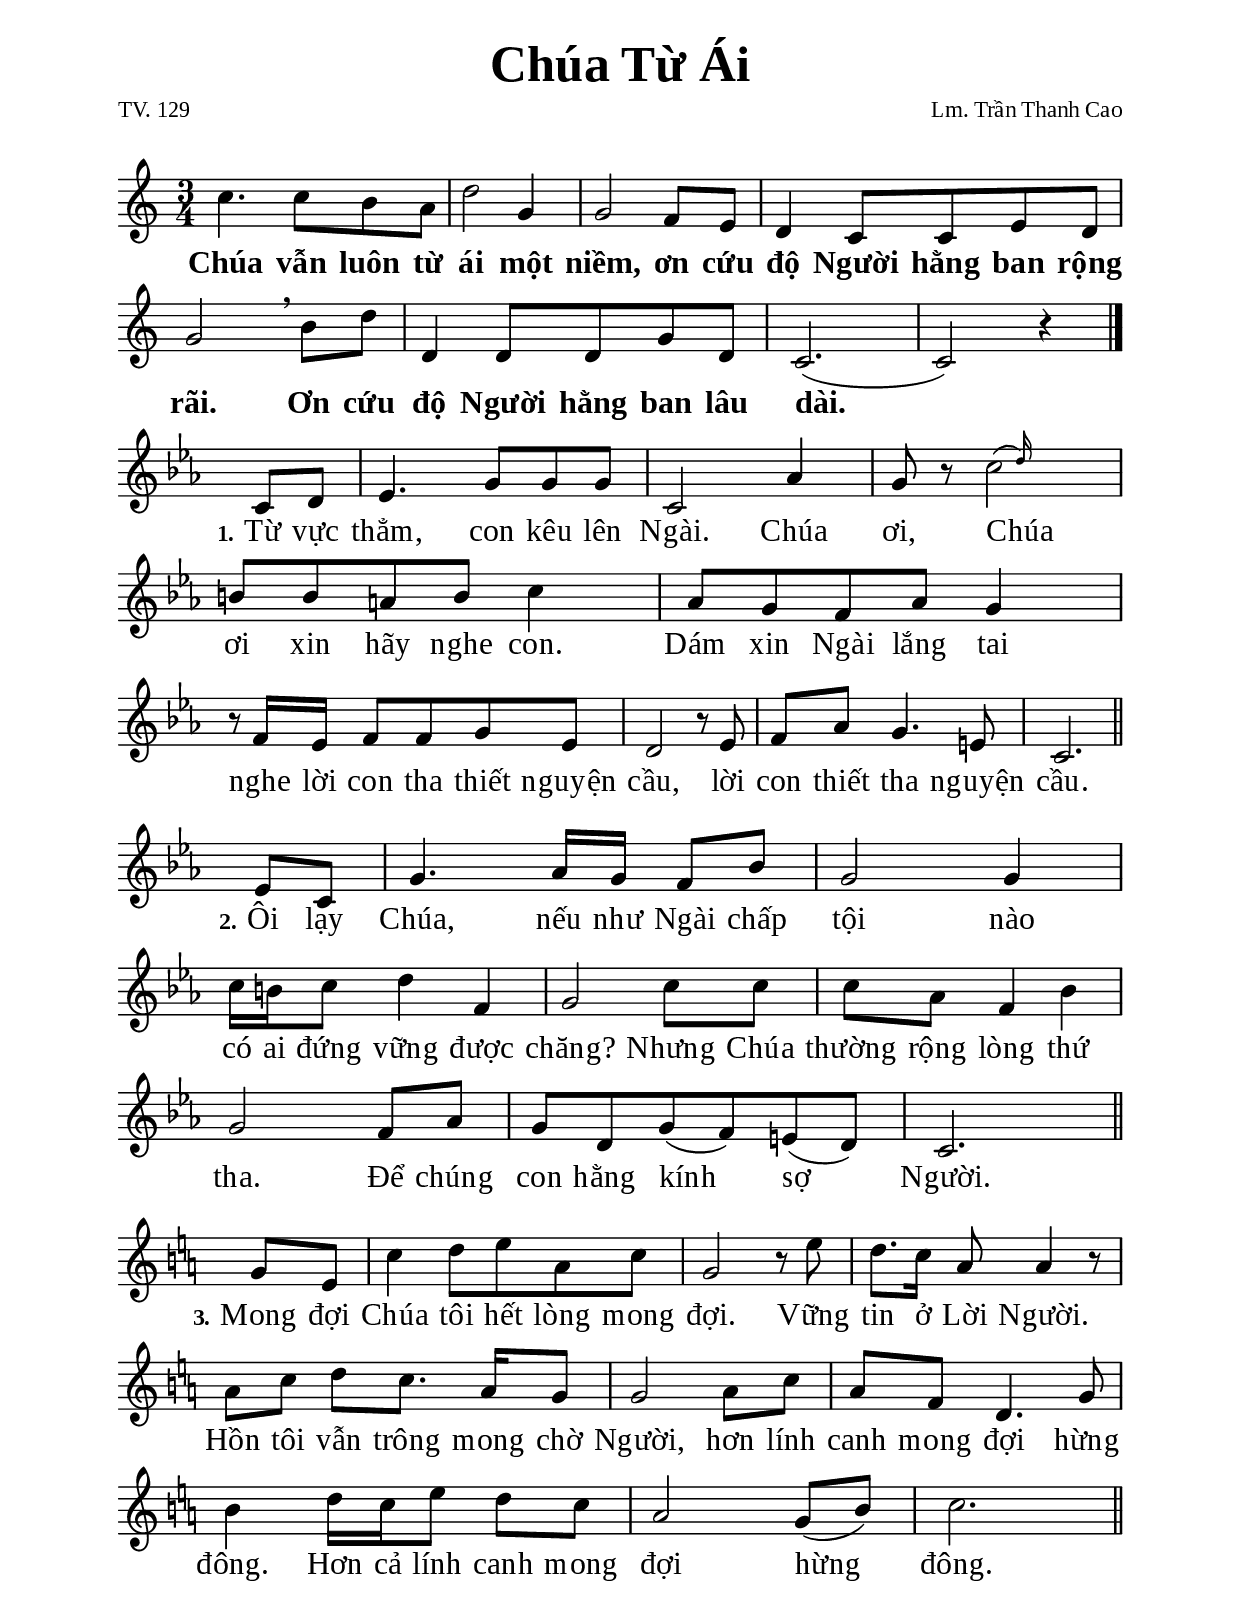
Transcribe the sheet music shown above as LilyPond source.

% Cài đặt chung
\version "2.20.0"
\include "english.ly"

\header {
  title = \markup { \fontsize #3 "Chúa Từ Ái" }
  poet = "TV. 129"
  composer = "Lm. Trần Thanh Cao"
  arranger = " "
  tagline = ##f
}

\paper {
  #(set-paper-size "a4")
  top-margin = 15\mm
  bottom-margin = 15\mm
  left-margin = 20\mm
  right-margin = 20\mm
  indent = #0
  #(define fonts
    (make-pango-font-tree
      "Liberation Serif"
      "Liberation Serif"
      "Liberation Serif"
      (/ 20 20)))
  page-count = #1
}

% Nhạc điệp khúc
nhacDiepKhuc = \relative c'' {
  c4. c8 b a |
  d2 g,4 |
  g2 f8 e |
  d4 c8 c e d |
  g2 \breathe b8 d |
  d,4 d8 d g d |
  c2. ( |
  c2) r4 \bar "|."
}

% Nhạc phiên khúc
nhacPhienKhucMot = \relative c' {
  #(define afterGraceFraction (cons 1 4))
  \partial 4 c8 d |
  ef4. g8 g g |
  c,2 af'4 |
  g8 r \afterGrace c2 (\tweak font-size #-4 d16) |
  b!8 b a! b c4 |
  af8 g f af g4 |
  r8 f16 ef f8 f g ef |
  d2 r8 ef |
  f af g4. e!8 |
  c2. \bar "||"
}

nhacPhienKhucHai = \relative c' {
  \partial 4 ef8 c |
  g'4. af16 g f8 bf |
  g2 g4 |
  c16 b! c8 d4 f, |
  g2 c8 c |
  c af f4 bf |
  g2 f8 af |
  g d g (f) e! (d) |
  c2. \bar "||"
}

nhacPhienKhucBa = \relative c'' {
  \set Staff.keyAlterations = #`(((0 . 6) . ,NATURAL)
                                 ((1 . 2) . ,NATURAL)
                                 ((0 . 5) . ,NATURAL))
  \partial 4 g8 e |
  c'4 d8 e a, c |
  g2 r8 e' |
  d8. c16 a8 a4 r8 |
  a c d c8. a16 g8 |
  g2 a8 c |
  a f d4. g8 |
  b4 d16 c e8 d c |
  a2 g8 (b) |
  c2. \bar "||"
}

% Lời điệp khúc
loiDiepKhuc = \lyricmode {
  Chúa vẫn luôn từ ái một niềm,
  ơn cứu độ Người hằng ban rộng rãi.
  Ơn cứu độ Người hằng ban lâu dài.
}

% Lời phiên khúc
loiPhienKhucMot = \lyricmode {
  \set stanza = #"1."
  Từ vực thẳm, con kêu lên Ngài.
  Chúa ơi, Chúa ơi xin hãy nghe con.
  Dám xin Ngài lắng tai nghe lời con tha thiết nguyện cầu,
  lời con thiết tha nguyện cầu.
}

loiPhienKhucHai = \lyricmode {
  \set stanza = #"2."
  Ôi lạy Chúa, nếu như Ngài chấp tội
  nào có ai đứng vững được chăng?
  Nhưng Chúa thường rộng lòng thứ tha.
  Để chúng con hằng kính sợ Người.
}

loiPhienKhucBa = \lyricmode {
  \set stanza = #"3."
  Mong đợi Chúa tôi hết lòng mong đợi.
  Vững tin ở Lời Người.
  Hồn tôi vẫn trông mong chờ Người,
  hơn lính canh mong đợi hừng đông.
  Hơn cả lính canh mong đợi hừng đông.
}


% Dàn trang
\score {
  \new ChoirStaff <<
    \new Staff = diepKhuc \with {
        \consists "Merge_rests_engraver"
        \magnifyStaff #(magstep +1)
      }
      <<
      \new Voice = beSop {
        \key c \major \time 3/4 \stemNeutral \nhacDiepKhuc
      }
    >>
    \new Lyrics \lyricsto beSop \loiDiepKhuc
  >>
  \layout {
    \override Lyrics.LyricText.font-series = #'bold
    \override Lyrics.LyricText.font-size = #+3
    \override Lyrics.LyricSpace.minimum-distance = #1.2
    \override Score.BarNumber.break-visibility = ##(#f #f #f)
  }
}

\score {
  \new ChoirStaff <<
    \new Staff = phienKhuc \with {
        \magnifyStaff #(magstep +1)
      }
      <<
      \new Voice = beSop {
        \key ef \major \time 3/4 \nhacPhienKhucMot
      }
    >>
    \new Lyrics \lyricsto beSop \loiPhienKhucMot
  >>
  \layout {
    \override Staff.TimeSignature.transparent = ##t
    \override Lyrics.LyricText.font-size = #+3
    \override Lyrics.LyricSpace.minimum-distance = #1.0
    \override Score.BarNumber.break-visibility = ##(#f #f #f)
  }
}

\score {
  \new ChoirStaff <<
    \new Staff = phienKhuc \with {
        \magnifyStaff #(magstep +1)
      }
      <<
      \new Voice = beSop {
        \key ef \major \time 3/4 \nhacPhienKhucHai
      }
    >>
    \new Lyrics \lyricsto beSop \loiPhienKhucHai
  >>
  \layout {
    \override Staff.TimeSignature.transparent = ##t
    \override Lyrics.LyricText.font-size = #+3
    \override Lyrics.LyricSpace.minimum-distance = #1.0
    \override Score.BarNumber.break-visibility = ##(#f #f #f)
  }
}

\score {
  \new ChoirStaff <<
    \new Staff = phienKhuc \with {
        \magnifyStaff #(magstep +1)
      }
      <<
      \new Voice = beSop {
        \key ef \major \time 3/4 \nhacPhienKhucBa
      }
    >>
    \new Lyrics \lyricsto beSop \loiPhienKhucBa
  >>
  \layout {
    \override Staff.TimeSignature.transparent = ##t
    \override Lyrics.LyricText.font-size = #+3
    \override Lyrics.LyricSpace.minimum-distance = #1.0
    \override Score.BarNumber.break-visibility = ##(#f #f #f)
  }
}
